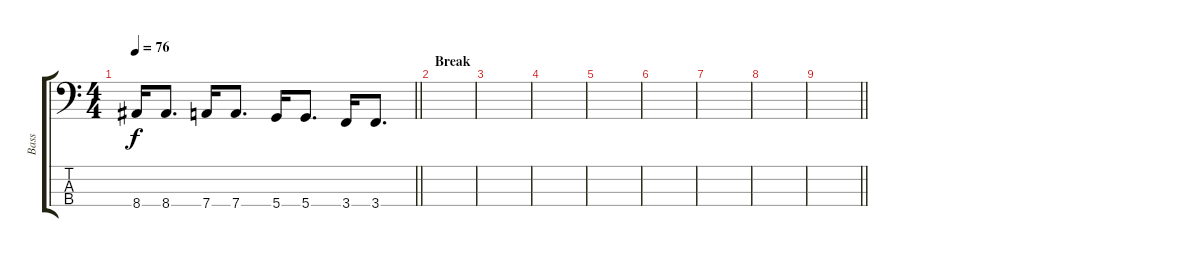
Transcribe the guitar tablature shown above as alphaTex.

\track ("Bass" "Bass") {instrument electricbassfinger}
\staff {score tabs}
\tuning (G2 D2 A1 D1) {hide}
\ts (4 4)
\tempo 76
\clef f4
\barLineRight lightlight
\ks c
8.4.16{dy f} 8.4.8{d} 7.4.16 7.4.8{d} 5.4.16 5.4.8{d} 3.4.16 3.4.8{d} |
\section ("" "Break")
|
|
|
|
|
|
|
\barLineRight lightlight
